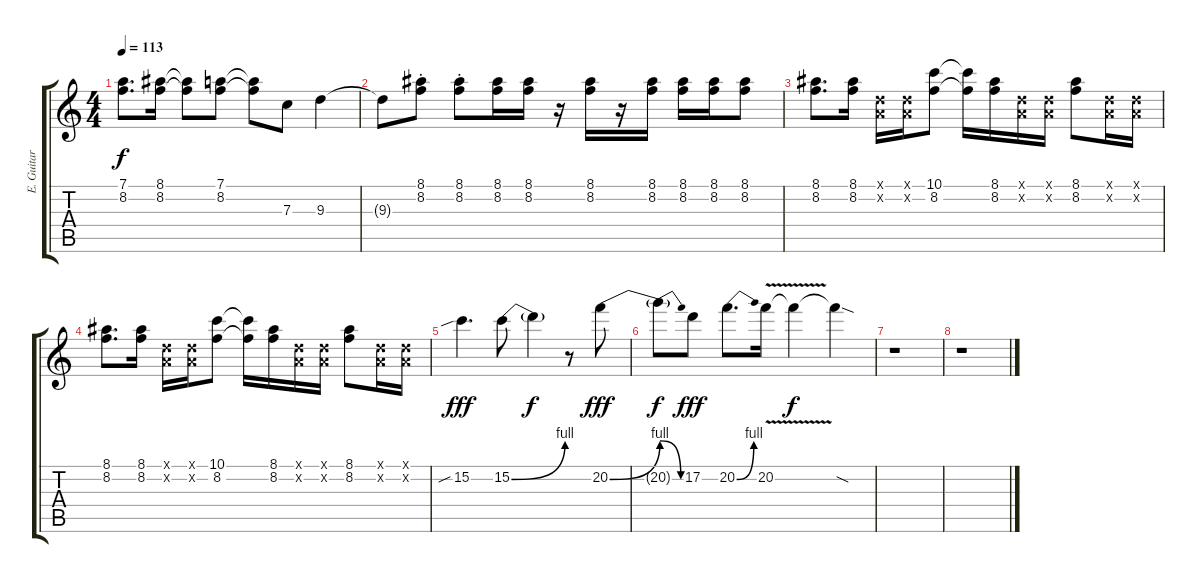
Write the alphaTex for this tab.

\track ("E. Guitar I" "E. Guitar ") {instrument electricguitarjazz}
\staff {score tabs}
\tuning (D4 A3 F3 C3 G2 D2) {hide}
\ts (4 4)
\tempo 113
\clef g2
\ks c
(7.1 8.2).8{d dy f} (8.1 8.2).16 (8.1{t} 8.2{t}).8 (7.1 8.2).8 (7.1{t} 8.2{t}).8 7.3.8 9.3.4 |
9.3{t}.8 (8.1{st} 8.2{st}).8 (8.1{st} 8.2{st}).8 (8.1 8.2).16 (8.1 8.2).16 r.16 (8.1 8.2).16 r.16 (8.1 8.2).16 (8.1 8.2).16 (8.1 8.2).16 (8.1 8.2).8 |
(8.1 8.2).8{d} (8.1 8.2).16 (0.1{x} 0.2{x}).16 (0.1{x} 0.2{x}).16 (10.1 8.2).8 (10.1{t} 8.2{t}).16 (8.1 8.2).16 (0.1{x} 0.2{x}).16 (0.1{x} 0.2{x}).16 (8.1 8.2).8 (0.1{x} 0.2{x}).16 (0.1{x} 0.2{x}).16 |
(8.1 8.2).8{d} (8.1 8.2).16 (0.1{x} 0.2{x}).16 (0.1{x} 0.2{x}).16 (10.1 8.2).8 (10.1{t} 8.2{t}).16 (8.1 8.2).16 (0.1{x} 0.2{x}).16 (0.1{x} 0.2{x}).16 (8.1 8.2).8 (0.1{x} 0.2{x}).16 (0.1{x} 0.2{x}).16 |
15.2{sib}.4{d dy fff} 15.2{be (bend 0 0 60 4)}.8 15.2{t}.4{dy f} r.8 20.2{be (bend 0 0 60 4)}.8{dy fff} |
20.2{be (release 0 4 60 0) t}.8{dy f} 17.2.8{dy fff} 20.2{be (bend 0 0 60 4)}.8{d} 20.2{v}.16 20.2{t}.4{dy f} 20.2{sod t}.4 |
r.1 |
r.1
